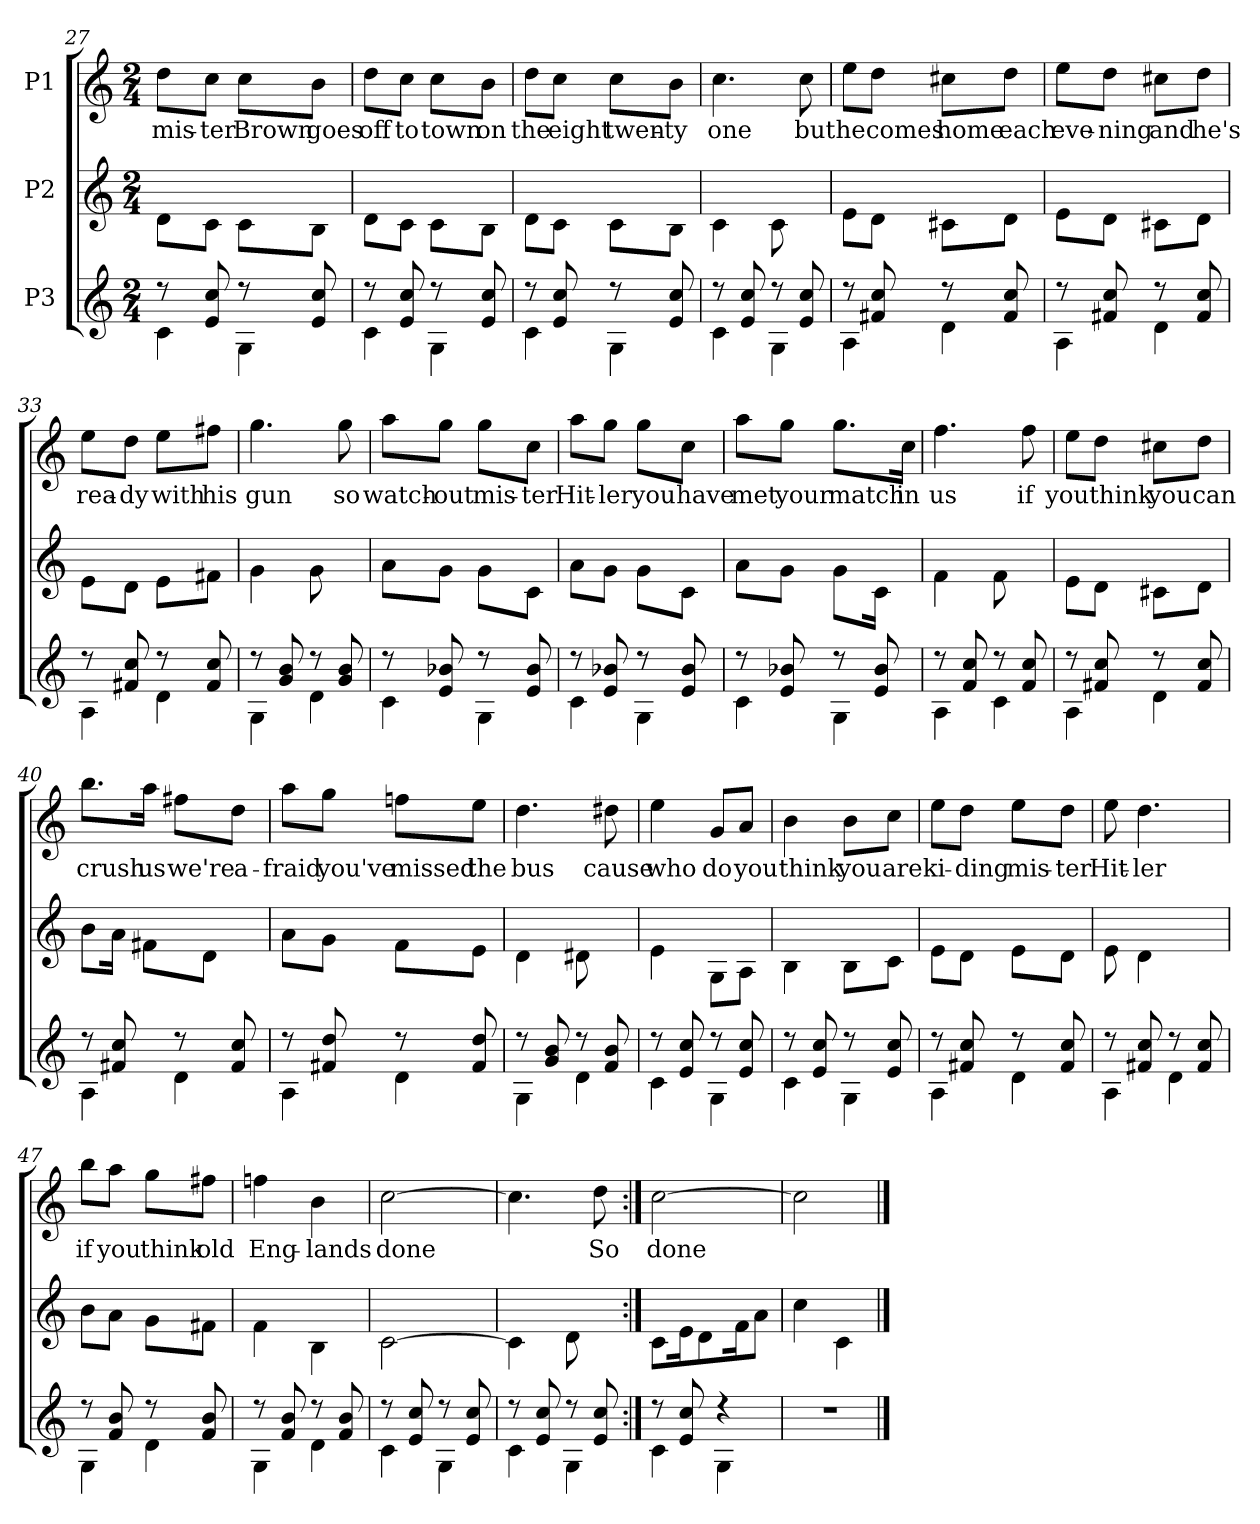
**kern	**kern	**kern	**text
*part3	*part2	*part1	*part1
*staff3	*staff2	*staff1	*staff1
*I"P3	*I"P2	*I"P1	*
!!LO:LB:g=z
*	*	*clefG2	*
*k[]	*k[]	*k[]	*
*M2/4	*M2/4	*M2/4	*
=27	=27	=27	=27
*^	*	*	*
!	!	!	!	!LO:LY:b
8r	4c\	8d\L	8dd\L	mis-
!	!	!	!	!LO:LY:b
8e/ 8cc/	.	8c\J	8cc\J	-ter
!	!	!	!	!LO:LY:b
8r	4G\	8c\L	8cc\L	Brown
!	!	!	!	!LO:LY:b
8e/ 8cc/	.	8B\J	8b\J	goes
=28	=28	=28	=28	=28
!	!	!	!	!LO:LY:b
8r	4c\	8d\L	8dd\L	off
!	!	!	!	!LO:LY:b
8e/ 8cc/	.	8c\J	8cc\J	to
!	!	!	!	!LO:LY:b
8r	4G\	8c\L	8cc\L	town
!	!	!	!	!LO:LY:b
8e/ 8cc/	.	8B\J	8b\J	on
=29	=29	=29	=29	=29
!	!	!	!	!LO:LY:b
8r	4c\	8d\L	8dd\L	the
!	!	!	!	!LO:LY:b
8e/ 8cc/	.	8c\J	8cc\J	eight
!	!	!	!	!LO:LY:b
8r	4G\	8c\L	8cc\L	twen-
!	!	!	!	!LO:LY:b
8e/ 8cc/	.	8B\J	8b\J	-ty
=30	=30	=30	=30	=30
!	!	!	!	!LO:LY:b
8r	4c\	4c\	4.cc\	one
8e/ 8cc/	.	.	.	.
8r	4G\	8c\	.	.
!	!	!	!	!LO:LY:b
8e/ 8cc/	.	8ryy	8cc\	but
=31	=31	=31	=31	=31
!	!	!	!	!LO:LY:b
8r	4A\	8e\L	8ee\L	he
!	!	!	!	!LO:LY:b
8f#/ 8cc/	.	8d\J	8dd\J	comes
!	!	!	!	!LO:LY:b
8r	4d\	8c#\L	8cc#X\L	home
!	!	!	!	!LO:LY:b
8f#/ 8cc/	.	8d\J	8dd\J	each
!!LO:LB:g=z
=32	=32	=32	=32	=32
!	!	!	!	!LO:LY:b
8r	4A\	8e\L	8ee\L	eve-
!	!	!	!	!LO:LY:b
8f#/ 8cc/	.	8d\J	8dd\J	-ning
!	!	!	!	!LO:LY:b
8r	4d\	8c#\L	8cc#X\L	and
!	!	!	!	!LO:LY:b
8f#/ 8cc/	.	8d\J	8dd\J	he's
=33	=33	=33	=33	=33
!	!	!	!	!LO:LY:b
8r	4A\	8e\L	8ee\L	rea-
!	!	!	!	!LO:LY:b
8f#/ 8cc/	.	8d\J	8dd\J	-dy
!	!	!	!	!LO:LY:b
8r	4d\	8e\L	8ee\L	with
!	!	!	!	!LO:LY:b
8f#/ 8cc/	.	8f#\J	8ff#X\J	his
=34	=34	=34	=34	=34
!	!	!	!	!LO:LY:b
8r	4G\	4g\	4.gg\	gun
8g/ 8b/	.	.	.	.
8r	4d\	8g\	.	.
!	!	!	!	!LO:LY:b
8g/ 8b/	.	8ryy	8gg\	so
=35	=35	=35	=35	=35
!	!	!	!	!LO:LY:b
8r	4c\	8a\L	8aa\L	watch-
!	!	!	!	!LO:LY:b
8e/ 8b-/	.	8g\J	8gg\J	-out
!	!	!	!	!LO:LY:b
8r	4G\	8g\L	8gg\L	mis-
!	!	!	!	!LO:LY:b
8e/ 8b-/	.	8c\J	8cc\J	-ter
=36	=36	=36	=36	=36
!	!	!	!	!LO:LY:b
8r	4c\	8a\L	8aa\L	Hit-
!	!	!	!	!LO:LY:b
8e/ 8b-/	.	8g\J	8gg\J	-ler
!	!	!	!	!LO:LY:b
8r	4G\	8g\L	8gg\L	you
!	!	!	!	!LO:LY:b
8e/ 8b-/	.	8c\J	8cc\J	have
=37	=37	=37	=37	=37
!	!	!	!	!LO:LY:b
8r	4c\	8a\L	8aa\L	met
!	!	!	!	!LO:LY:b
8e/ 8b-/	.	8g\J	8gg\J	your
!	!	!	!	!LO:LY:b
8r	4G\	8g\L	8.gg\L	match
8e/ 8b-/	.	16c\Jk	.	.
!	!	!	!	!LO:LY:b
.	.	16ryy	16cc\Jk	in
!!LO:PB:g=z
=38	=38	=38	=38	=38
!	!	!	!	!LO:LY:b
8r	4A\	4f\	4.ff\	us
8f/ 8cc/	.	.	.	.
8r	4c\	8f\	.	.
!	!	!	!	!LO:LY:b
8f/ 8cc/	.	8ryy	8ff\	if
=39	=39	=39	=39	=39
!	!	!	!	!LO:LY:b
8r	4A\	8e\L	8ee\L	you
!	!	!	!	!LO:LY:b
8f#/ 8cc/	.	8d\J	8dd\J	think
!	!	!	!	!LO:LY:b
8r	4d\	8c#\L	8cc#X\L	you
!	!	!	!	!LO:LY:b
8f#/ 8cc/	.	8d\J	8dd\J	can
=40	=40	=40	=40	=40
!	!	!	!	!LO:LY:b
8r	4A\	8b\L	8.bb\L	crush
8f#/ 8cc/	.	16a\Jk	.	.
!	!	!	!	!LO:LY:b
.	.	8f#\L	16aa\Jk	us
!	!	!	!	!LO:LY:b
8r	4d\	.	8ff#X\L	we're
.	.	8d\J	.	.
!	!	!	!	!LO:LY:b
8f#/ 8cc/	.	.	8dd\J	a-
.	.	16ryy	.	.
=41	=41	=41	=41	=41
!	!	!	!	!LO:LY:b
8r	4A\	8a\L	8aa\L	-fraid
!	!	!	!	!LO:LY:b
8f#/ 8dd/	.	8g\J	8gg\J	you've
!	!	!	!	!LO:LY:b
8r	4d\	8f\L	8ffn\L	missed
!	!	!	!	!LO:LY:b
8f#/ 8dd/	.	8e\J	8ee\J	the
=42	=42	=42	=42	=42
!	!	!	!	!LO:LY:b
8r	4G\	4d\	4.dd\	bus
8g/ 8b/	.	.	.	.
8r	4d\	8d#\	.	.
!	!	!	!	!LO:LY:b
8f/ 8b/	.	8ryy	8dd#X\	cause
=43	=43	=43	=43	=43
!	!	!	!	!LO:LY:b
8r	4c\	4e\	4ee\	who
8e/ 8cc/	.	.	.	.
!	!	!	!	!LO:LY:b
8r	4G\	8G\L	8g/L	do
!	!	!	!	!LO:LY:b
8e/ 8cc/	.	8A\J	8a/J	you
!!LO:LB:g=z
=44	=44	=44	=44	=44
!	!	!	!	!LO:LY:b
8r	4c\	4B\	4b\	think
8e/ 8cc/	.	.	.	.
!	!	!	!	!LO:LY:b
8r	4G\	8B\L	8b\L	you
!	!	!	!	!LO:LY:b
8e/ 8cc/	.	8c\J	8cc\J	are
=45	=45	=45	=45	=45
!	!	!	!	!LO:LY:b
8r	4A\	8e\L	8ee\L	ki-
!	!	!	!	!LO:LY:b
8f#/ 8cc/	.	8d\J	8dd\J	-ding
!	!	!	!	!LO:LY:b
8r	4d\	8e\L	8ee\L	mis-
!	!	!	!	!LO:LY:b
8f#/ 8cc/	.	8d\J	8dd\J	-ter
=46	=46	=46	=46	=46
!	!	!	!	!LO:LY:b
8r	4A\	8e\	8ee\	Hit-
!	!	!	!	!LO:LY:b
8f#/ 8cc/	.	4d\	4.dd\	-ler
8r	4d\	.	.	.
8f#/ 8cc/	.	8ryy	.	.
=47	=47	=47	=47	=47
!	!	!	!	!LO:LY:b
8r	4G\	8b\L	8bb\L	if
!	!	!	!	!LO:LY:b
8f/ 8b/	.	8a\J	8aa\J	you
!	!	!	!	!LO:LY:b
8r	4d\	8g\L	8gg\L	think
!	!	!	!	!LO:LY:b
8f/ 8b/	.	8f#\J	8ff#X\J	old
=48	=48	=48	=48	=48
!	!	!	!	!LO:LY:b
8r	4G\	4f\	4ffn\	Eng-
8f/ 8b/	.	.	.	.
!	!	!	!	!LO:LY:b
8r	4d\	4B\	4b\	-lands
8f/ 8b/	.	.	.	.
=49	=49	=49	=49	=49
!	!	!	!	!LO:LY:b
8r	4c\	[2c\	[2cc\	done
8e/ 8cc/	.	.	.	.
8r	4G\	.	.	.
8e/ 8cc/	.	.	.	.
=50	=50	=50	=50	=50
8r	4c\	4c\]	4.cc\]	.
8e/ 8cc/	.	.	.	.
8r	4G\	8d\	.	.
!	!	!	!	!LO:LY:b
8e/ 8cc/	.	8ryy	8dd\	So
!!LO:LB:g=z
=51:|!	=51:|!	=51:|!	=51:|!	=51:|!
!	!	!	!	!LO:LY:b
8r	4c\	8c\L	[2cc\	done
8e/ 8cc/	.	16e\K	.	.
.	.	8d\	.	.
4r	4G\	.	.	.
.	.	16f\K	.	.
.	.	8a\J	.	.
*v	*v	*	*	*
=52	=52	=52	=52
2r	4cc\	2cc\]	.
.	4c\	.	.
==	==	==	==
*-	*-	*-	*-
